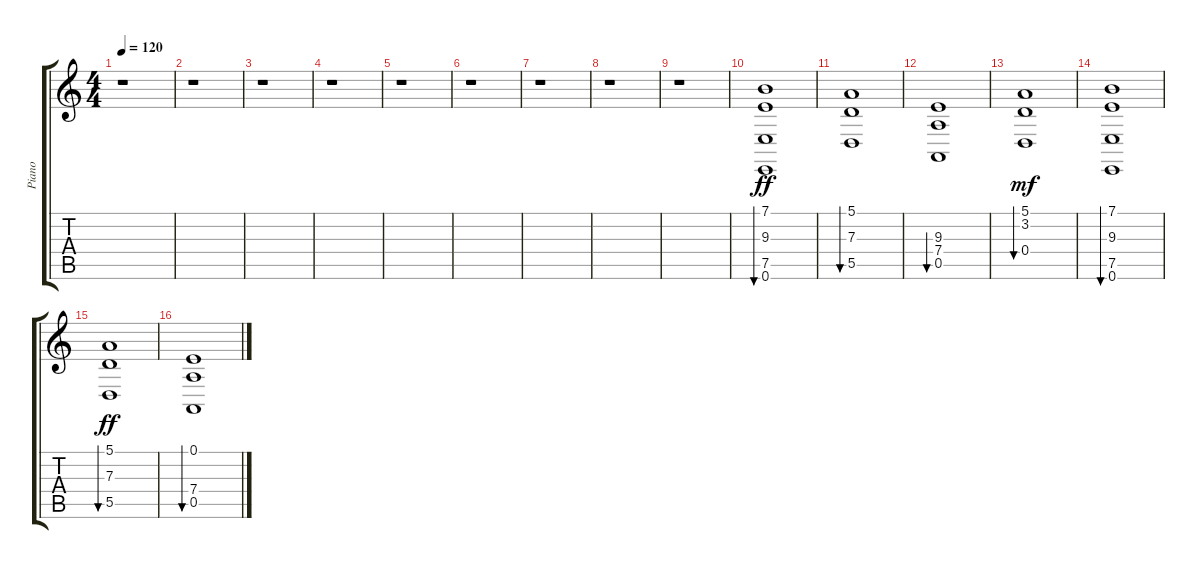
\track ("Piano" "Piano") {instrument acousticgrandpiano}
\staff {score tabs}
\tuning (E4 B3 G3 D3 A2 E2) {hide}
\ts (4 4)
\tempo 120
\clef g2
\ks c
r.1{dy f} |
r.1 |
r.1 |
r.1 |
r.1 |
r.1 |
r.1 |
r.1 |
r.1 |
(7.1 9.3 7.5 0.6).1{bu 240 dy ff} |
(5.1 7.3 5.5).1{bu 240} |
(9.3 7.4 0.5).1{bu 240} |
(5.1 3.2 0.4).1{bu 240 dy mf} |
(7.1 9.3 7.5 0.6).1{bu 240} |
(5.1 7.3 5.5).1{bu 240 dy ff} |
(0.1 7.4 0.5).1{bu 240}
